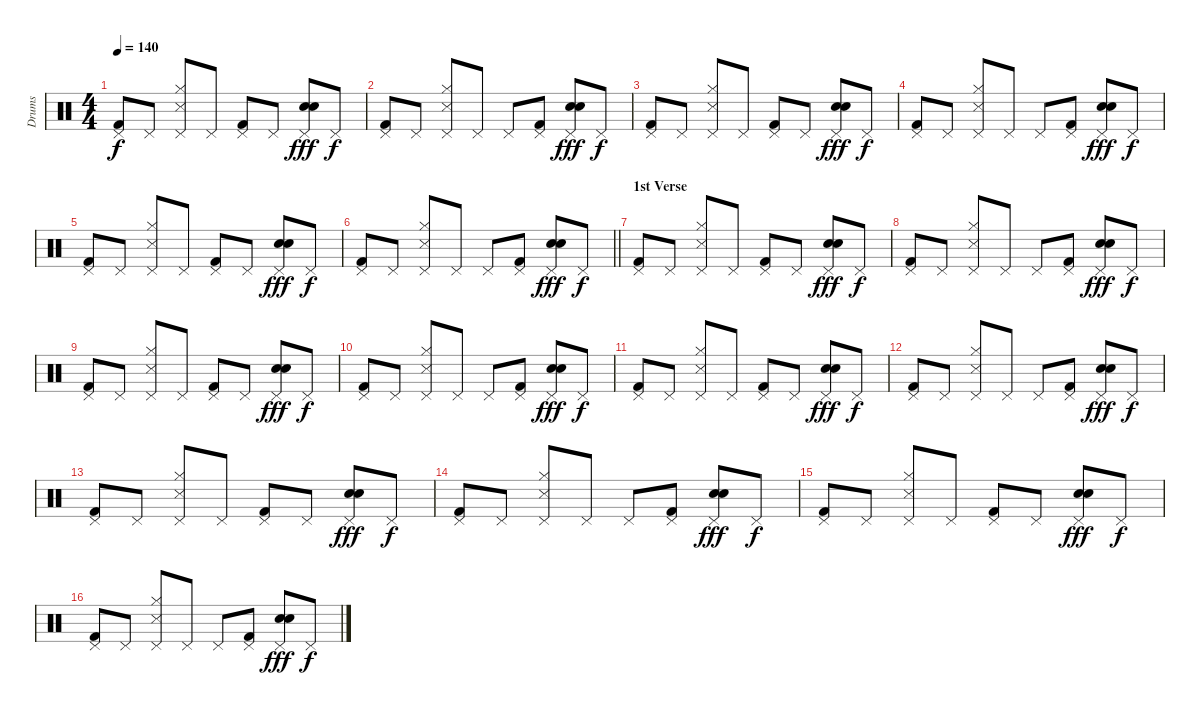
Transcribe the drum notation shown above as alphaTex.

\track ("Drums" "Drums") {instrument percussion}
\staff {score}
\articulation defaults
\ts (4 4)
\tempo 140
\clef neutral
\ks c
("Pedal Hi-Hat (hit)" "Kick (hit) 2").8{dy f} "Pedal Hi-Hat (hit)".8 ("Pedal Hi-Hat (hit)" "Hi-Hat (closed)" "Snare (side stick) 3").8 "Pedal Hi-Hat (hit)".8 ("Pedal Hi-Hat (hit)" "Kick (hit) 2").8 "Pedal Hi-Hat (hit)".8 ("Pedal Hi-Hat (hit)" "Electric Snare (hit)" "Hand Clap (hit)").8{dy fff} "Pedal Hi-Hat (hit)".8{dy f} |
("Pedal Hi-Hat (hit)" "Kick (hit) 2").8 "Pedal Hi-Hat (hit)".8 ("Pedal Hi-Hat (hit)" "Hi-Hat (closed)" "Snare (side stick) 3").8 "Pedal Hi-Hat (hit)".8 "Pedal Hi-Hat (hit)".8 ("Pedal Hi-Hat (hit)" "Kick (hit) 2").8 ("Pedal Hi-Hat (hit)" "Electric Snare (hit)" "Hand Clap (hit)").8{dy fff} "Pedal Hi-Hat (hit)".8{dy f} |
("Pedal Hi-Hat (hit)" "Kick (hit) 2").8 "Pedal Hi-Hat (hit)".8 ("Pedal Hi-Hat (hit)" "Hi-Hat (closed)" "Snare (side stick) 3").8 "Pedal Hi-Hat (hit)".8 ("Pedal Hi-Hat (hit)" "Kick (hit) 2").8 "Pedal Hi-Hat (hit)".8 ("Pedal Hi-Hat (hit)" "Electric Snare (hit)" "Hand Clap (hit)").8{dy fff} "Pedal Hi-Hat (hit)".8{dy f} |
("Pedal Hi-Hat (hit)" "Kick (hit) 2").8 "Pedal Hi-Hat (hit)".8 ("Pedal Hi-Hat (hit)" "Hi-Hat (closed)" "Snare (side stick) 3").8 "Pedal Hi-Hat (hit)".8 "Pedal Hi-Hat (hit)".8 ("Pedal Hi-Hat (hit)" "Kick (hit) 2").8 ("Pedal Hi-Hat (hit)" "Electric Snare (hit)" "Hand Clap (hit)").8{dy fff} "Pedal Hi-Hat (hit)".8{dy f} |
("Pedal Hi-Hat (hit)" "Kick (hit) 2").8 "Pedal Hi-Hat (hit)".8 ("Pedal Hi-Hat (hit)" "Hi-Hat (closed)" "Snare (side stick) 3").8 "Pedal Hi-Hat (hit)".8 ("Pedal Hi-Hat (hit)" "Kick (hit) 2").8 "Pedal Hi-Hat (hit)".8 ("Pedal Hi-Hat (hit)" "Electric Snare (hit)" "Hand Clap (hit)").8{dy fff} "Pedal Hi-Hat (hit)".8{dy f} |
\barLineRight lightlight
("Pedal Hi-Hat (hit)" "Kick (hit) 2").8 "Pedal Hi-Hat (hit)".8 ("Pedal Hi-Hat (hit)" "Hi-Hat (closed)" "Snare (side stick) 3").8 "Pedal Hi-Hat (hit)".8 "Pedal Hi-Hat (hit)".8 ("Pedal Hi-Hat (hit)" "Kick (hit) 2").8 ("Pedal Hi-Hat (hit)" "Electric Snare (hit)" "Hand Clap (hit)").8{dy fff} "Pedal Hi-Hat (hit)".8{dy f} |
\section ("" "1st Verse")
("Pedal Hi-Hat (hit)" "Kick (hit) 2").8 "Pedal Hi-Hat (hit)".8 ("Pedal Hi-Hat (hit)" "Hi-Hat (closed)" "Snare (side stick) 3").8 "Pedal Hi-Hat (hit)".8 ("Pedal Hi-Hat (hit)" "Kick (hit) 2").8 "Pedal Hi-Hat (hit)".8 ("Pedal Hi-Hat (hit)" "Electric Snare (hit)" "Hand Clap (hit)").8{dy fff} "Pedal Hi-Hat (hit)".8{dy f} |
("Pedal Hi-Hat (hit)" "Kick (hit) 2").8 "Pedal Hi-Hat (hit)".8 ("Pedal Hi-Hat (hit)" "Hi-Hat (closed)" "Snare (side stick) 3").8 "Pedal Hi-Hat (hit)".8 "Pedal Hi-Hat (hit)".8 ("Pedal Hi-Hat (hit)" "Kick (hit) 2").8 ("Pedal Hi-Hat (hit)" "Electric Snare (hit)" "Hand Clap (hit)").8{dy fff} "Pedal Hi-Hat (hit)".8{dy f} |
("Pedal Hi-Hat (hit)" "Kick (hit) 2").8 "Pedal Hi-Hat (hit)".8 ("Pedal Hi-Hat (hit)" "Hi-Hat (closed)" "Snare (side stick) 3").8 "Pedal Hi-Hat (hit)".8 ("Pedal Hi-Hat (hit)" "Kick (hit) 2").8 "Pedal Hi-Hat (hit)".8 ("Pedal Hi-Hat (hit)" "Electric Snare (hit)" "Hand Clap (hit)").8{dy fff} "Pedal Hi-Hat (hit)".8{dy f} |
("Pedal Hi-Hat (hit)" "Kick (hit) 2").8 "Pedal Hi-Hat (hit)".8 ("Pedal Hi-Hat (hit)" "Hi-Hat (closed)" "Snare (side stick) 3").8 "Pedal Hi-Hat (hit)".8 "Pedal Hi-Hat (hit)".8 ("Pedal Hi-Hat (hit)" "Kick (hit) 2").8 ("Pedal Hi-Hat (hit)" "Electric Snare (hit)" "Hand Clap (hit)").8{dy fff} "Pedal Hi-Hat (hit)".8{dy f} |
("Pedal Hi-Hat (hit)" "Kick (hit) 2").8 "Pedal Hi-Hat (hit)".8 ("Pedal Hi-Hat (hit)" "Hi-Hat (closed)" "Snare (side stick) 3").8 "Pedal Hi-Hat (hit)".8 ("Pedal Hi-Hat (hit)" "Kick (hit) 2").8 "Pedal Hi-Hat (hit)".8 ("Pedal Hi-Hat (hit)" "Electric Snare (hit)" "Hand Clap (hit)").8{dy fff} "Pedal Hi-Hat (hit)".8{dy f} |
("Pedal Hi-Hat (hit)" "Kick (hit) 2").8 "Pedal Hi-Hat (hit)".8 ("Pedal Hi-Hat (hit)" "Hi-Hat (closed)" "Snare (side stick) 3").8 "Pedal Hi-Hat (hit)".8 "Pedal Hi-Hat (hit)".8 ("Pedal Hi-Hat (hit)" "Kick (hit) 2").8 ("Pedal Hi-Hat (hit)" "Electric Snare (hit)" "Hand Clap (hit)").8{dy fff} "Pedal Hi-Hat (hit)".8{dy f} |
("Pedal Hi-Hat (hit)" "Kick (hit) 2").8 "Pedal Hi-Hat (hit)".8 ("Pedal Hi-Hat (hit)" "Hi-Hat (closed)" "Snare (side stick) 3").8 "Pedal Hi-Hat (hit)".8 ("Pedal Hi-Hat (hit)" "Kick (hit) 2").8 "Pedal Hi-Hat (hit)".8 ("Pedal Hi-Hat (hit)" "Electric Snare (hit)" "Hand Clap (hit)").8{dy fff} "Pedal Hi-Hat (hit)".8{dy f} |
("Pedal Hi-Hat (hit)" "Kick (hit) 2").8 "Pedal Hi-Hat (hit)".8 ("Pedal Hi-Hat (hit)" "Hi-Hat (closed)" "Snare (side stick) 3").8 "Pedal Hi-Hat (hit)".8 "Pedal Hi-Hat (hit)".8 ("Pedal Hi-Hat (hit)" "Kick (hit) 2").8 ("Pedal Hi-Hat (hit)" "Electric Snare (hit)" "Hand Clap (hit)").8{dy fff} "Pedal Hi-Hat (hit)".8{dy f} |
("Pedal Hi-Hat (hit)" "Kick (hit) 2").8 "Pedal Hi-Hat (hit)".8 ("Pedal Hi-Hat (hit)" "Hi-Hat (closed)" "Snare (side stick) 3").8 "Pedal Hi-Hat (hit)".8 ("Pedal Hi-Hat (hit)" "Kick (hit) 2").8 "Pedal Hi-Hat (hit)".8 ("Pedal Hi-Hat (hit)" "Electric Snare (hit)" "Hand Clap (hit)").8{dy fff} "Pedal Hi-Hat (hit)".8{dy f} |
("Pedal Hi-Hat (hit)" "Kick (hit) 2").8 "Pedal Hi-Hat (hit)".8 ("Pedal Hi-Hat (hit)" "Hi-Hat (closed)" "Snare (side stick) 3").8 "Pedal Hi-Hat (hit)".8 "Pedal Hi-Hat (hit)".8 ("Pedal Hi-Hat (hit)" "Kick (hit) 2").8 ("Pedal Hi-Hat (hit)" "Electric Snare (hit)" "Hand Clap (hit)").8{dy fff} "Pedal Hi-Hat (hit)".8{dy f}
